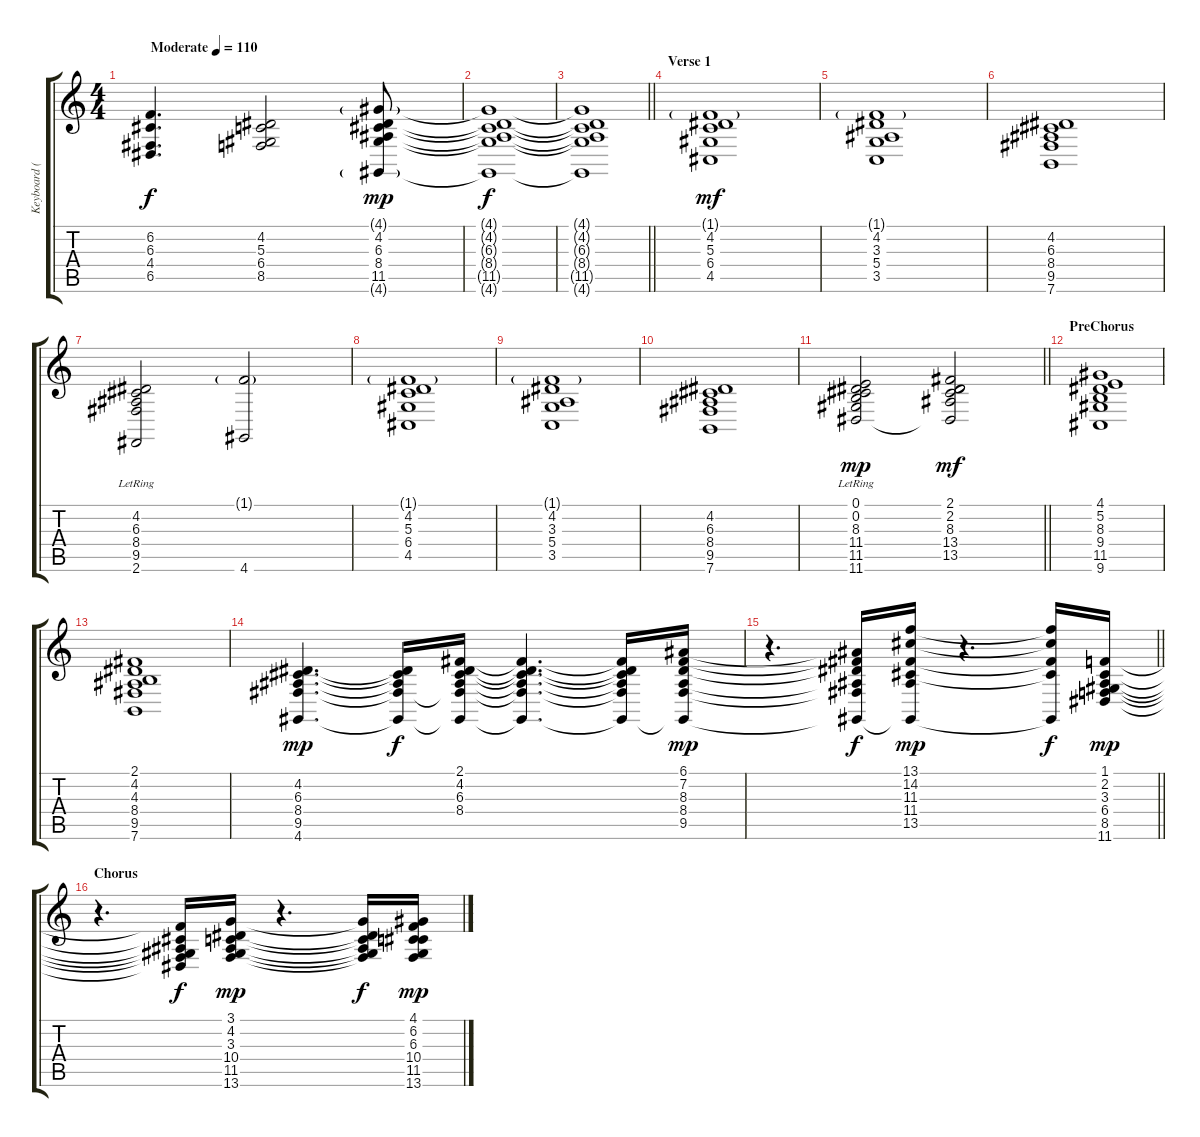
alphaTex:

\track ("Keyboard (Toby Smith)" "Keyboard (") {instrument electricpiano1}
\staff {score tabs}
\tuning (E4 B3 G3 D3 A2 E2) {hide}
\ts (4 4)
\tempo (110 "Moderate")
\clef g2
\ks c
(6.2 6.3 4.4 6.5).4{d dy f instrument electricpiano1} (4.2 5.3 6.4 8.5).2 (4.1{g} 4.2 6.3 8.4 11.5 4.6{g}).8{dy mp} |
(4.1{t} 4.2{t} 6.3{t} 8.4{t} 11.5{t} 4.6{t}).1{dy f} |
\barLineRight lightlight
(4.1{t} 4.2{t} 6.3{t} 8.4{t} 11.5{t} 4.6{t}).1 |
\section ("" "Verse 1")
(1.1{g} 4.2 5.3 6.4 4.5).1{dy mf} |
(1.1{g} 4.2 3.3 5.4 3.5).1 |
(4.2 6.3 8.4 9.5 7.6).1 |
(4.2{lr} 6.3{lr} 8.4{lr} 9.5{lr} 2.6{lr}).2 (1.1{g} 4.6).2 |
(1.1{g} 4.2 5.3 6.4 4.5).1 |
(1.1{g} 4.2 3.3 5.4 3.5).1 |
(4.2 6.3 8.4 9.5 7.6).1 |
\barLineRight lightlight
(0.1 0.2 8.3 11.4 11.5{lr} 11.6{lr}).2{dy mp} (2.1 2.2 8.3 13.4 13.5 11.6{t}).2{dy mf} |
\section ("" "PreChorus")
(4.1 5.2 8.3 9.4 11.5 9.6).1 |
(2.1 4.2 4.3 8.4 9.5 7.6).1 |
(4.2 6.3 8.4 9.5 4.6).4{d dy mp} (4.2{t} 6.3{t} 8.4{t} 9.5{t} 4.6{t}).16{dy f} (2.1 4.2 6.3 8.4 9.5{t} 4.6{t}).16 (2.1{t} 4.2{t} 6.3{t} 8.4{t} 9.5{t} 4.6{t}).4{d} (2.1{t} 4.2{t} 6.3{t} 8.4{t} 9.5{t} 4.6{t}).16 (6.1 7.2 8.3 8.4 9.5 4.6{t}).16{dy mp} |
\barLineRight lightlight
r.4{d} (6.1{t} 7.2{t} 8.3{t} 8.4{t} 9.5{t} 4.6{t}).16{dy f} (13.1 14.2 11.3 11.4 13.5 4.6{t}).16{dy mp} r.4{d} (13.1{t} 14.2{t} 11.3{t} 11.4{t} 4.6{t}).16{dy f} (1.1 2.2 3.3 6.4 8.5 11.6).16{dy mp} |
\section ("" "Chorus")
r.4{d} (1.1{t} 2.2{t} 3.3{t} 6.4{t} 8.5{t} 11.6{t}).16{dy f} (3.1 4.2 3.3 10.4 11.5 13.6).16{dy mp} r.4{d} (3.1{t} 4.2{t} 3.3{t} 10.4{t} 11.5{t} 13.6{t}).16{dy f} (4.1 6.2 6.3 10.4 11.5 13.6).16{dy mp}
